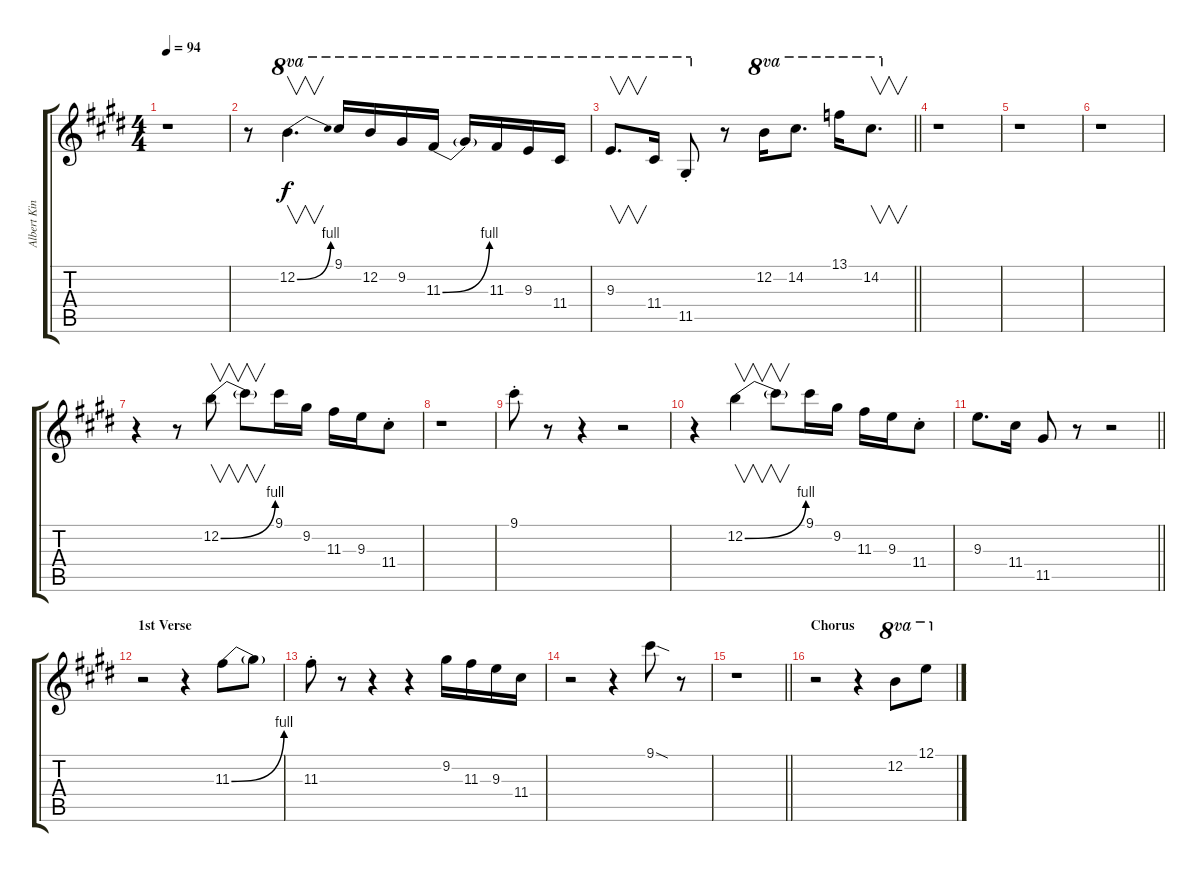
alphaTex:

\track ("Albert King - Gtr. 1" "Albert Kin") {instrument electricguitarclean}
\staff {score tabs}
\tuning (E4 B3 G3 D3 A2 E2) {hide}
\ts (4 4)
\tempo 94
\clef g2
\ks e
r.1{dy f instrument electricguitarclean} |
\ks c#minor
r.8 12.2{be (bend 0 0 60 4)}.4{v d ot 8va} 9.1.16{ot 8va} 12.2.16{ot 8va} 9.2.16{ot 8va} 11.3{be (bend 0 0 60 4)}.16{ot 8va} 11.3{t}.16{ot 8va} 11.3.16{ot 8va} 9.3.16{ot 8va} 11.4.16{ot 8va} |
\barLineRight lightlight
9.3.8{v d ot 8va} 11.4.16{ot 8va} 11.5{st}.8{ot 8va} r.8 12.2.16{ot 8va} 14.2.8{d ot 8va} 13.1.16{ot 8va} 14.2.8{v d ot 8va} |
\ks e
r.1 |
\ks c#minor
r.1 |
r.1 |
\ks e
r.4 r.8 12.2{be (bend 0 0 60 4)}.8{v} 12.2{t}.8{v} 9.1.16 9.2.16 11.3.16 9.3.16 11.4{st}.8 |
\ks c#minor
r.1 |
9.1{st}.8 r.8 r.4 r.2 |
r.4 12.2{be (bend 0 0 60 4)}.4{v} 12.2{t}.8{v} 9.1.16 9.2.16 11.3.16 9.3.16 11.4{st}.8 |
\barLineRight lightlight
\ks e
9.3.8{d} 11.4.16 11.5.8 r.8 r.2 |
\section ("" "1st Verse")
\ks c#minor
r.2 r.4 11.3{be (bend 0 0 60 4)}.8 11.3{t}.8 |
11.3{st}.8 r.8 r.4 r.4 9.2.16 11.3.16 9.3.16 11.4.16 |
r.2 r.4 9.1{sod}.8 r.8 |
\barLineRight lightlight
\ks e
r.1 |
\section ("" "Chorus")
\ks c#minor
r.2 r.4 12.2.8{ot 8va} 12.1.8{ot 8va}
